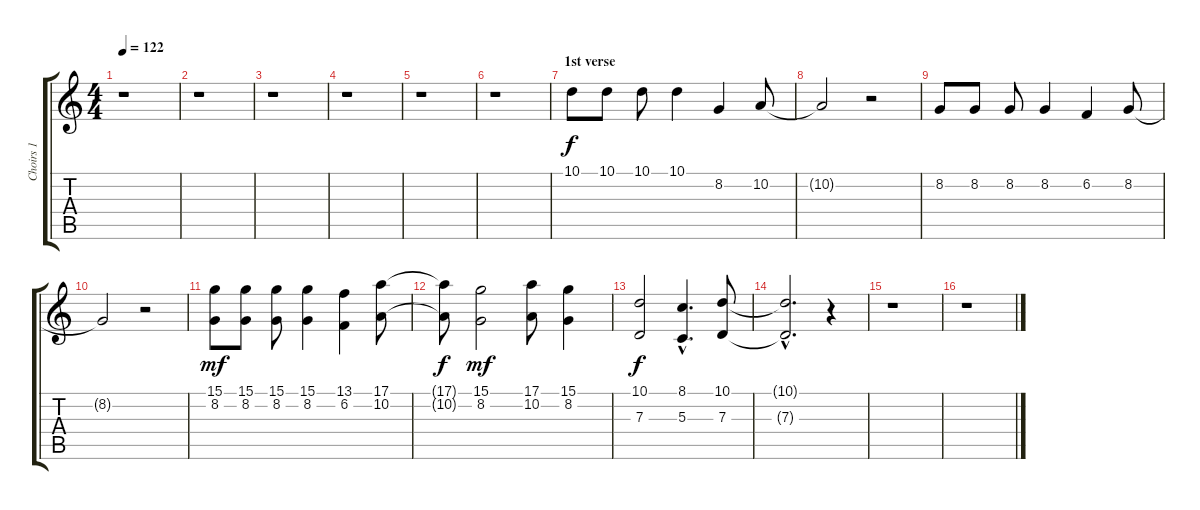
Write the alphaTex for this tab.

\track ("Choirs 1" "Choirs 1") {instrument clarinet}
\staff {score tabs}
\tuning (E4 B3 G3 D3 A2 E2) {hide}
\ts (4 4)
\tempo 122
\clef g2
\ks c
r.1{dy f} |
r.1 |
r.1 |
r.1 |
r.1 |
r.1 |
\section ("" "1st verse ")
10.1.8 10.1.8 10.1.8 10.1.4 8.2.4 10.2.8 |
10.2{t}.2 r.2 |
8.2.8 8.2.8 8.2.8 8.2.4 6.2.4 8.2.8 |
8.2{t}.2 r.2 |
(15.1 8.2).8{dy mf} (15.1 8.2).8 (15.1 8.2).8 (15.1 8.2).4 (13.1 6.2).4 (17.1 10.2).8 |
(17.1{t} 10.2{t}).8{dy f} (15.1 8.2).2{dy mf} (17.1 10.2).8 (15.1 8.2).4 |
(10.1 7.3).2{dy f} (8.1{hac} 5.3{hac}).4{d} (10.1 7.3).8 |
(10.1{hac t} 7.3{hac t}).2{d} r.4 |
r.1 |
r.1
